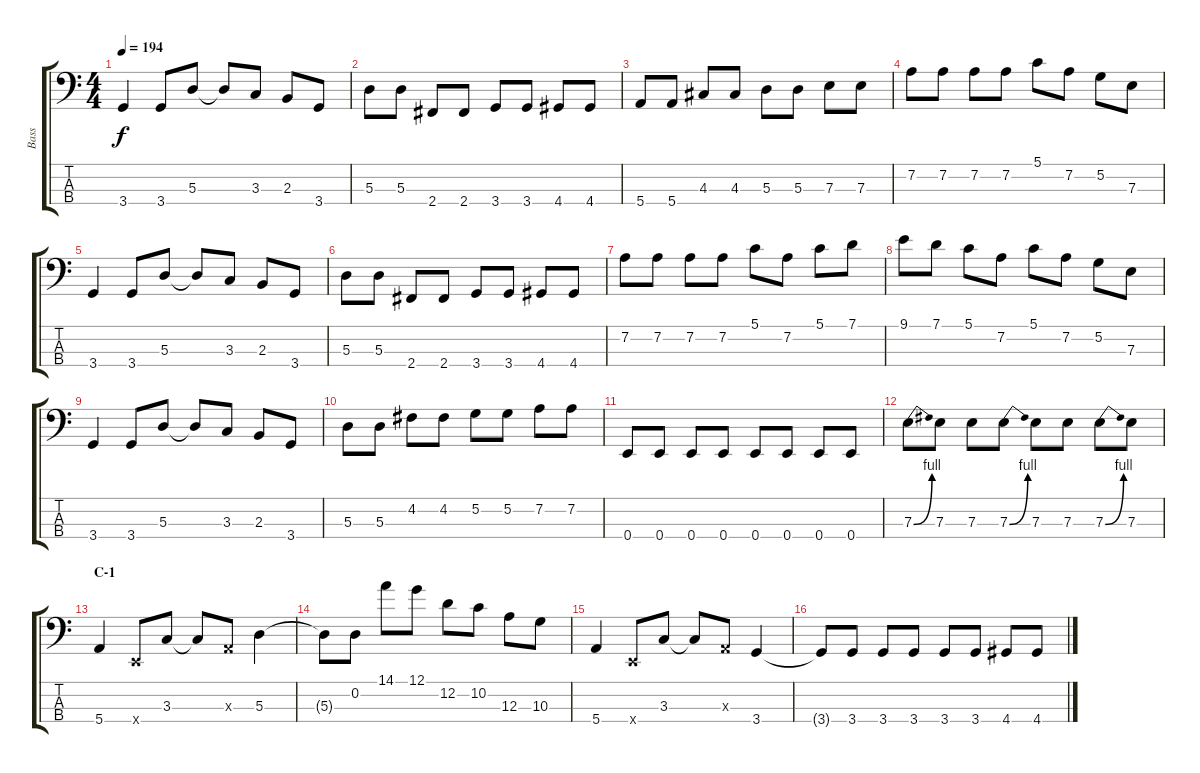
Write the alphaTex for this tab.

\track ("Bass" "Bass") {instrument electricbasspick}
\staff {score tabs}
\tuning (G2 D2 A1 E1) {hide}
\ts (4 4)
\tempo 194
\clef f4
\ks c
3.4.4{dy f} 3.4.8 5.3.8 5.3{t}.8 3.3.8 2.3.8 3.4.8 |
5.3.8 5.3.8 2.4.8 2.4.8 3.4.8 3.4.8 4.4.8 4.4.8 |
5.4.8 5.4.8 4.3.8 4.3.8 5.3.8 5.3.8 7.3.8 7.3.8 |
7.2.8 7.2.8 7.2.8 7.2.8 5.1.8 7.2.8 5.2.8 7.3.8 |
3.4.4 3.4.8 5.3.8 5.3{t}.8 3.3.8 2.3.8 3.4.8 |
5.3.8 5.3.8 2.4.8 2.4.8 3.4.8 3.4.8 4.4.8 4.4.8 |
7.2.8 7.2.8 7.2.8 7.2.8 5.1.8 7.2.8 5.1.8 7.1.8 |
9.1.8 7.1.8 5.1.8 7.2.8 5.1.8 7.2.8 5.2.8 7.3.8 |
3.4.4 3.4.8 5.3.8 5.3{t}.8 3.3.8 2.3.8 3.4.8 |
5.3.8 5.3.8 4.2.8 4.2.8 5.2.8 5.2.8 7.2.8 7.2.8 |
0.4.8 0.4.8 0.4.8 0.4.8 0.4.8 0.4.8 0.4.8 0.4.8 |
7.3{be (bend 0 0 60 4)}.8 7.3.8 7.3.8 7.3{be (bend 0 0 60 4)}.8 7.3.8 7.3.8 7.3{be (bend 0 0 60 4)}.8 7.3.8 |
\section ("" "C-1")
5.4.4 0.4{x}.8 3.3.8 3.3{t}.8 0.3{x}.8 5.3.4 |
5.3{t}.8 0.2.8 14.1.8 12.1.8 12.2.8 10.2.8 12.3.8 10.3.8 |
5.4.4 0.4{x}.8 3.3.8 3.3{t}.8 0.3{x}.8 3.4.4 |
3.4{t}.8 3.4.8 3.4.8 3.4.8 3.4.8 3.4.8 4.4.8 4.4.8
